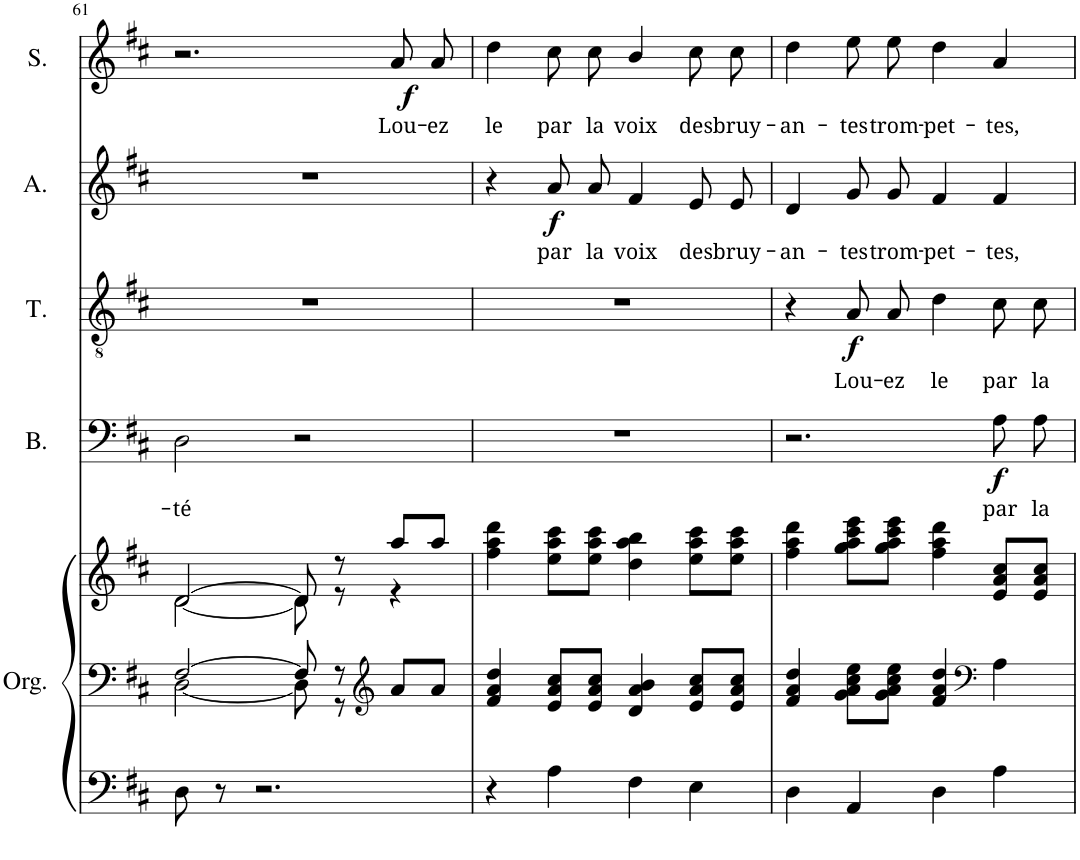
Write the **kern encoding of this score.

**kern	**kern	**kern	**kern	**text	**dynam	**kern	**text	**dynam	**kern	**text	**dynam	**kern	**text	**dynam
*part5	*part5	*part5	*part4	*part4	*part4	*part3	*part3	*part3	*part2	*part2	*part2	*part1	*part1	*part1
*staff7	*staff6	*staff5	*staff4	*staff4	*staff4	*staff3	*staff3	*staff3	*staff2	*staff2	*staff2	*staff1	*staff1	*staff1
*I"Orgue	*	*	*I"Bass	*	*	*I"Ténor	*	*	*I"Alto	*	*	*I"Soprano	*	*
*I'Org.	*	*	*I'B.	*	*	*I'T.	*	*	*I'A.	*	*	*I'S.	*	*
!!LO:PB:g=z
*clefF4	*clefF4	*clefG2	*clefF4	*	*	*clefGv2	*	*	*clefG2	*	*	*clefG2	*	*
*k[f#c#]	*k[f#c#]	*k[f#c#]	*k[f#c#]	*	*	*k[f#c#]	*	*	*k[f#c#]	*	*	*k[f#c#]	*	*
*M2/2	*M2/2	*M2/2	*M2/2	*	*	*M2/2	*	*	*M2/2	*	*	*M2/2	*	*
=61	=61	=61	=61	=61	=61	=61	=61	=61	=61	=61	=61	=61	=61	=61
*	*^	*^	*	*	*	*	*	*	*	*	*	*	*	*
!	!	!	!	!	!	!LO:LY:b	!	!	!	!	!	!	!	!	!	!
8D\	[2F#/	[2D\	[2d/	[2d\	2D\	-té	.	1r	.	.	1r	.	.	2.r	.	.
8r	.	.	.	.	.	.	.	.	.	.	.	.	.	.	.	.
2.r	.	.	.	.	.	.	.	.	.	.	.	.	.	.	.	.
.	8F#/]	8D\]	8d/]	8d\]	2r	.	.	.	.	.	.	.	.	.	.	.
.	8r	8r	8r	8r	.	.	.	.	.	.	.	.	.	.	.	.
*	*clefG2	*	*	*	*	*	*	*	*	*	*	*	*	*	*	*
!	!	!	!	!	!	!	!	!	!	!	!	!	!	!	!LO:LY:b	!LO:DY:b
.	8a/L	4ryy	8aa/L	4r	.	.	.	.	.	.	.	.	.	8a/L	Lou-	f
!	!	!	!	!	!	!	!	!	!	!	!	!	!	!	!LO:LY:b	!
.	8a/J	.	8aa/J	.	.	.	.	.	.	.	.	.	.	8a/J	-ez	.
*	*v	*v	*	*	*	*	*	*	*	*	*	*	*	*	*	*
*	*	*v	*v	*	*	*	*	*	*	*	*	*	*	*	*
=62	=62	=62	=62	=62	=62	=62	=62	=62	=62	=62	=62	=62	=62	=62
*	*	*	*^	*	*	*	*	*	*	*	*	*	*	*
!	!	!	!	!	!	!	!	!	!	!	!	!	!	!LO:LY:b	!
4r	4f#/ 4a/ 4dd/	4ff#\ 4aa\ 4ddd\	1r	1ryy	.	.	1r	.	.	4r	.	.	4dd\	le	.
!	!	!	!	!	!	!	!	!	!	!	!LO:LY:b	!LO:DY:b	!	!LO:LY:b	!
4A\	8e/ 8a/ 8cc#/L	8ee\ 8aa\ 8ccc#\L	.	.	.	.	.	.	.	8a/L	par	f	8cc#\L	par	.
!	!	!	!	!	!	!	!	!	!	!	!LO:LY:b	!	!	!LO:LY:b	!
.	8e/ 8a/ 8cc#/J	8ee\ 8aa\ 8ccc#\J	.	.	.	.	.	.	.	8a/J	la	.	8cc#\J	la	.
!	!	!	!	!	!	!	!	!	!	!	!LO:LY:b	!	!	!LO:LY:b	!
4F#\	4d/ 4a/ 4b/	4dd\ 4aa\ 4bb\	.	.	.	.	.	.	.	4f#/	voix	.	4b/	voix	.
!	!	!	!	!	!	!	!	!	!	!	!LO:LY:b	!	!	!LO:LY:b	!
4E\	8e/ 8a/ 8cc#/L	8ee\ 8aa\ 8ccc#\L	.	.	.	.	.	.	.	8e/L	des	.	8cc#\L	des	.
!	!	!	!	!	!	!	!	!	!	!	!LO:LY:b	!	!	!LO:LY:b	!
.	8e/ 8a/ 8cc#/J	8ee\ 8aa\ 8ccc#\J	.	.	.	.	.	.	.	8e/J	bruy-	.	8cc#\J	bruy-	.
*	*	*	*v	*v	*	*	*	*	*	*	*	*	*	*	*
=63	=63	=63	=63	=63	=63	=63	=63	=63	=63	=63	=63	=63	=63	=63
!	!	!	!	!	!	!	!	!	!	!LO:LY:b	!	!	!LO:LY:b	!
4D\	4f#/ 4a/ 4dd/	4ff#\ 4aa\ 4ddd\	2.r	.	.	4r	.	.	4d/	-an-	.	4dd\	-an-	.
!	!	!	!	!	!	!	!LO:LY:b	!LO:DY:b	!	!LO:LY:b	!	!	!LO:LY:b	!
4AA/	8g\ 8a\ 8cc#\ 8ee\L	8gg\ 8aa\ 8ccc#\ 8eee\L	.	.	.	8A/L	Lou-	f	8g/L	-tes	.	8ee\L	-tes	.
!	!	!	!	!	!	!	!LO:LY:b	!	!	!LO:LY:b	!	!	!LO:LY:b	!
.	8g\ 8a\ 8cc#\ 8ee\J	8gg\ 8aa\ 8ccc#\ 8eee\J	.	.	.	8A/J	-ez	.	8g/J	trom-	.	8ee\J	trom-	.
!	!	!	!	!	!	!	!LO:LY:b	!	!	!LO:LY:b	!	!	!LO:LY:b	!
4D\	4f#/ 4a/ 4dd/	4ff#\ 4aa\ 4ddd\	.	.	.	4d\	le	.	4f#/	-pet-	.	4dd\	-pet-	.
*	*clefF4	*	*	*	*	*	*	*	*	*	*	*	*	*
!	!	!	!	!LO:LY:b	!LO:DY:b	!	!LO:LY:b	!	!	!LO:LY:b	!	!	!LO:LY:b	!
4A\	4A\	8e/ 8a/ 8cc#/L	8A\L	par	f	8c#\L	par	.	4f#/	-tes,	.	4a/	-tes,	.
!	!	!	!	!LO:LY:b	!	!	!LO:LY:b	!	!	!	!	!	!	!
.	.	8e/ 8a/ 8cc#/J	8A\J	la	.	8c#\J	la	.	.	.	.	.	.	.
=	=	=	=	=	=	=	=	=	=	=	=	=	=	=
*-	*-	*-	*-	*-	*-	*-	*-	*-	*-	*-	*-	*-	*-	*-
